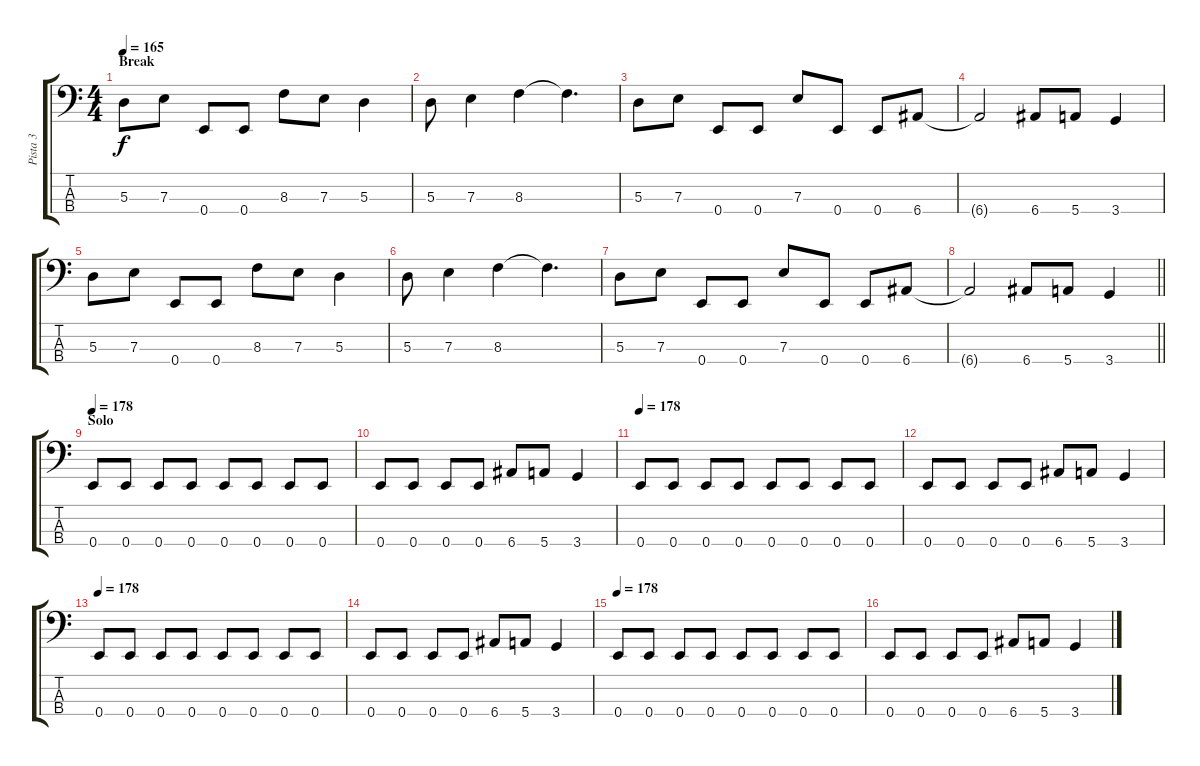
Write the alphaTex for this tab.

\track ("Pista 3" "Pista 3") {instrument electricbasspick}
\staff {score tabs}
\tuning (G2 D2 A1 E1) {hide}
\ts (4 4)
\section ("" "Break")
\tempo 165
\clef f4
\ks c
5.3.8{dy f} 7.3.8 0.4.8 0.4.8 8.3.8 7.3.8 5.3.4 |
5.3.8 7.3.4 8.3.4 8.3{t}.4{d} |
5.3.8 7.3.8 0.4.8 0.4.8 7.3.8 0.4.8 0.4.8 6.4.8 |
6.4{t}.2 6.4.8 5.4.8 3.4.4 |
5.3.8 7.3.8 0.4.8 0.4.8 8.3.8 7.3.8 5.3.4 |
5.3.8 7.3.4 8.3.4 8.3{t}.4{d} |
5.3.8 7.3.8 0.4.8 0.4.8 7.3.8 0.4.8 0.4.8 6.4.8 |
\barLineRight lightlight
6.4{t}.2 6.4.8 5.4.8 3.4.4 |
\section ("" "Solo")
\tempo 178
0.4.8 0.4.8 0.4.8 0.4.8 0.4.8 0.4.8 0.4.8 0.4.8 |
0.4.8 0.4.8 0.4.8 0.4.8 6.4.8 5.4.8 3.4.4 |
\tempo 178
0.4.8 0.4.8 0.4.8 0.4.8 0.4.8 0.4.8 0.4.8 0.4.8 |
0.4.8 0.4.8 0.4.8 0.4.8 6.4.8 5.4.8 3.4.4 |
\tempo 178
0.4.8 0.4.8 0.4.8 0.4.8 0.4.8 0.4.8 0.4.8 0.4.8 |
0.4.8 0.4.8 0.4.8 0.4.8 6.4.8 5.4.8 3.4.4 |
\tempo 178
0.4.8 0.4.8 0.4.8 0.4.8 0.4.8 0.4.8 0.4.8 0.4.8 |
0.4.8 0.4.8 0.4.8 0.4.8 6.4.8 5.4.8 3.4.4
